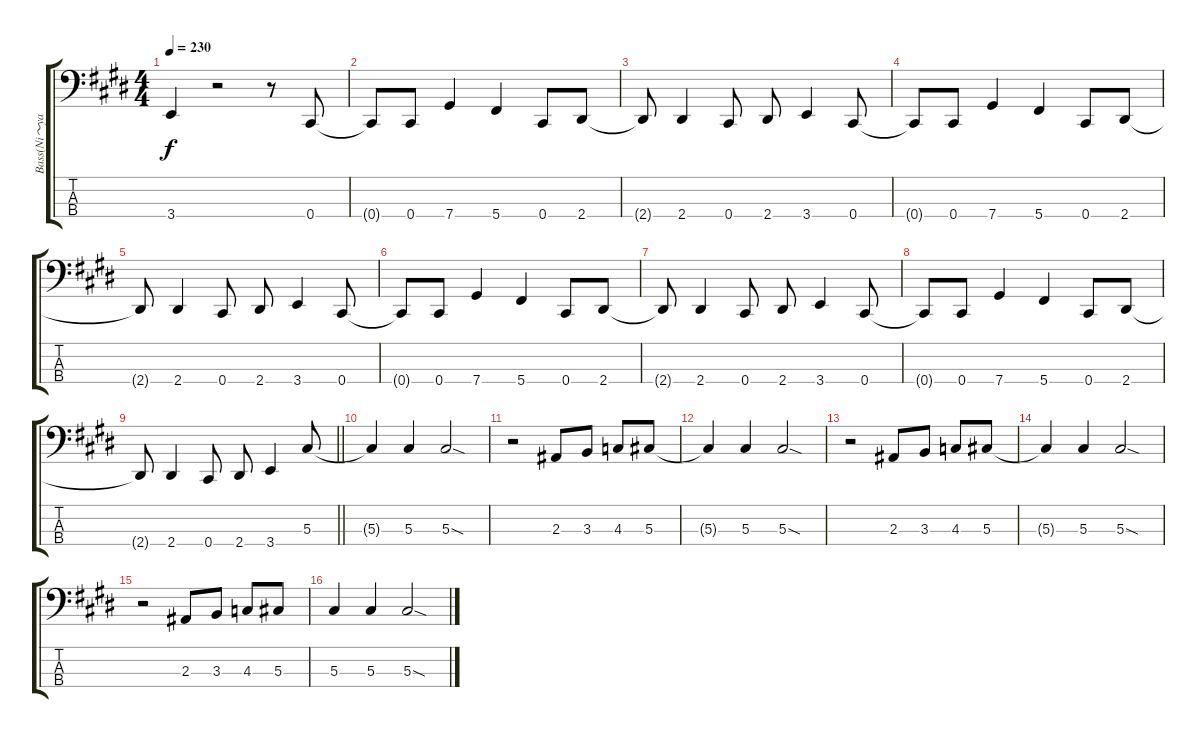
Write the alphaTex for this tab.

\track ("Bass(Ni～ya)" "Bass(Ni～ya") {instrument electricbassfinger}
\staff {score tabs}
\tuning (Gb2 Db2 Ab1 Db1) {hide}
\ts (4 4)
\tempo 230
\clef f4
\ks e
3.4.4{dy f} r.2 r.8 0.4.8 |
0.4{t}.8 0.4.8 7.4.4 5.4.4 0.4.8 2.4.8 |
2.4{t}.8 2.4.4 0.4.8 2.4.8 3.4.4 0.4.8 |
0.4{t}.8 0.4.8 7.4.4 5.4.4 0.4.8 2.4.8 |
2.4{t}.8 2.4.4 0.4.8 2.4.8 3.4.4 0.4.8 |
0.4{t}.8 0.4.8 7.4.4 5.4.4 0.4.8 2.4.8 |
2.4{t}.8 2.4.4 0.4.8 2.4.8 3.4.4 0.4.8 |
0.4{t}.8 0.4.8 7.4.4 5.4.4 0.4.8 2.4.8 |
\barLineRight lightlight
2.4{t}.8 2.4.4 0.4.8 2.4.8 3.4.4 5.3.8 |
5.3{t}.4 5.3.4 5.3{sod}.2 |
r.2 2.3.8 3.3.8 4.3.8 5.3.8 |
5.3{t}.4 5.3.4 5.3{sod}.2 |
r.2 2.3.8 3.3.8 4.3.8 5.3.8 |
5.3{t}.4 5.3.4 5.3{sod}.2 |
r.2 2.3.8 3.3.8 4.3.8 5.3.8 |
5.3.4 5.3.4 5.3{sod}.2
